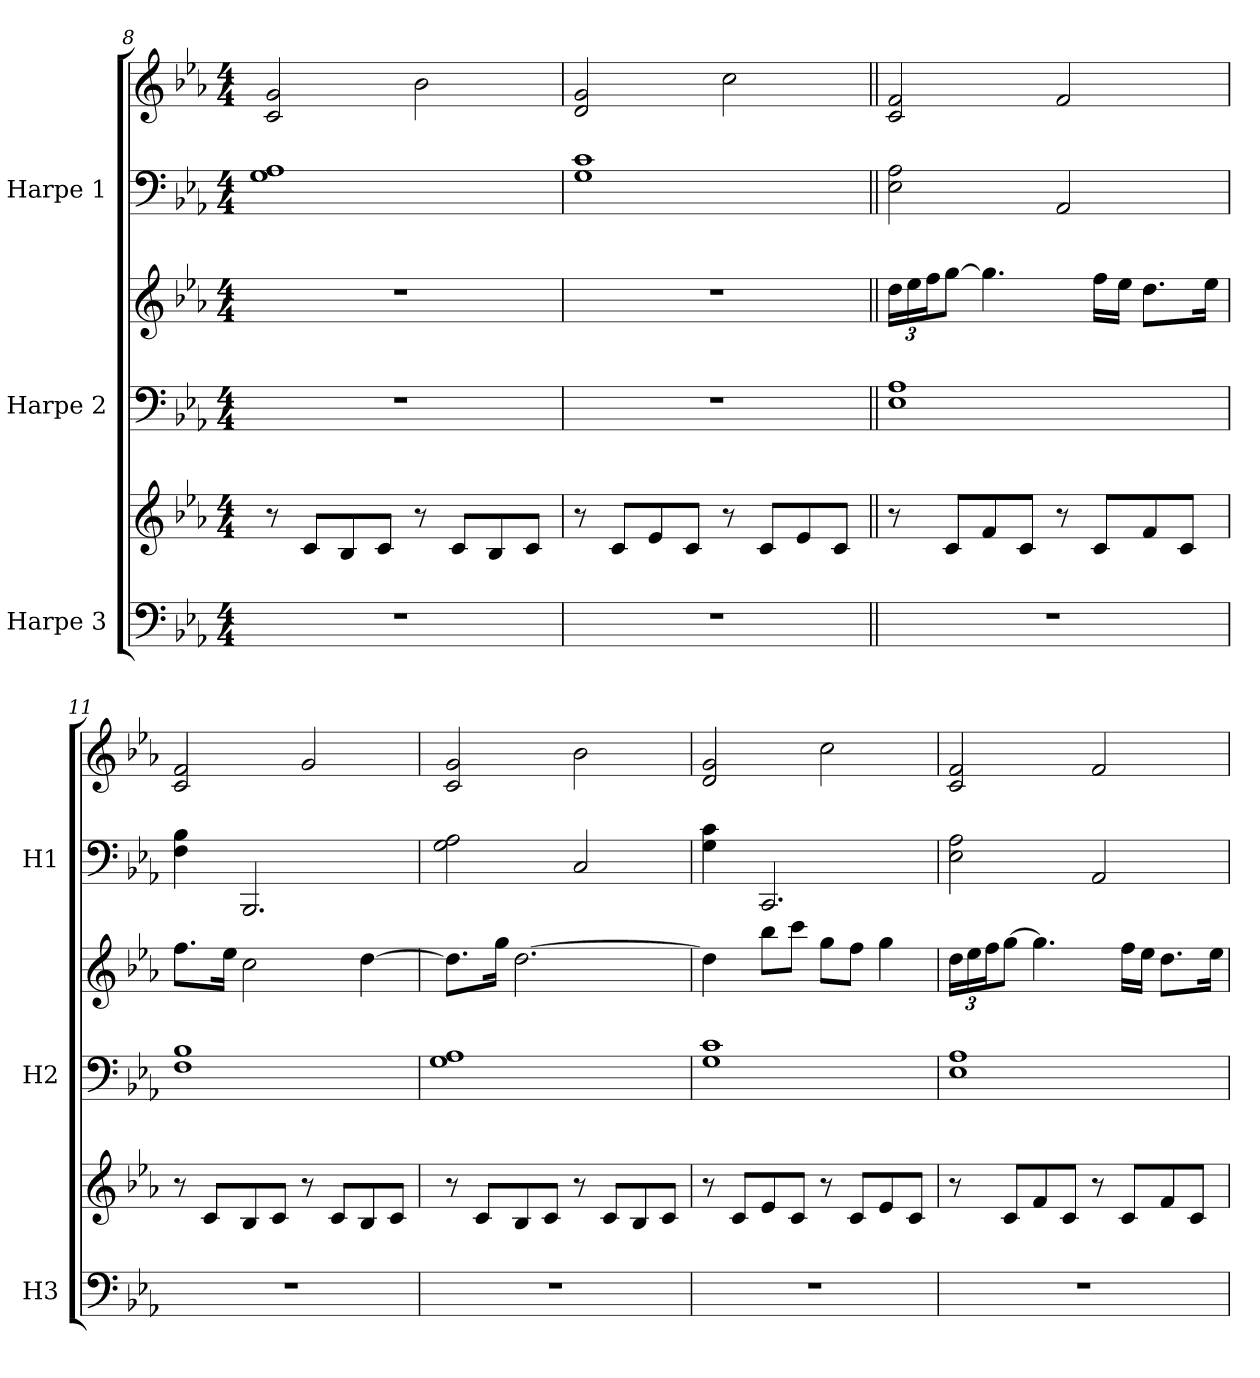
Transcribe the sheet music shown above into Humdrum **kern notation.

**kern	**kern	**kern	**kern	**kern	**kern
*part3	*part3	*part2	*part2	*part1	*part1
*staff6	*staff5	*staff4	*staff3	*staff2	*staff1
*I"Harpe 3	*	*I"Harpe 2	*	*I"Harpe 1	*
*I'H3	*	*I'H2	*	*I'H1	*
*clefF4	*clefG2	*clefF4	*clefG2	*clefF4	*clefG2
*k[b-e-a-]	*k[b-e-a-]	*k[b-e-a-]	*k[b-e-a-]	*k[b-e-a-]	*k[b-e-a-]
*M4/4	*M4/4	*M4/4	*M4/4	*M4/4	*M4/4
=8	=8	=8	=8	=8	=8
1r	8r	1r	1r	1G 1A-	2c/ 2g/
.	8c/L	.	.	.	.
.	8B-/	.	.	.	.
.	8c/J	.	.	.	.
.	8r	.	.	.	2b-<\
.	8c/L	.	.	.	.
.	8B-/	.	.	.	.
.	8c/J	.	.	.	.
=9	=9	=9	=9	=9	=9
1r	8r	1r	1r	1G 1c	2d/ 2g/
.	8c/L	.	.	.	.
.	8e-/	.	.	.	.
.	8c/J	.	.	.	.
.	8r	.	.	.	2cc\
.	8c/L	.	.	.	.
.	8e-/	.	.	.	.
.	8c/J	.	.	.	.
!!LO:LB:g=z
=10||	=10||	=10||	=10||	=10||	=10||
*	*	*	*Xbrackettup	*	*
1r	8r	1E- 1A-	24dd\LL	2E-\ 2A-\	2c/ 2f/
.	.	.	24ee-\	.	.
.	.	.	24ff\J	.	.
.	8c/L	.	[8gg\J	.	.
.	8f/	.	4.gg\]	.	.
.	8c/J	.	.	.	.
.	8r	.	.	2AA-/	2f</
.	8c/L	.	16ff\LL	.	.
.	.	.	16ee-\JJ	.	.
.	8f/	.	8.dd\L	.	.
.	8c/J	.	.	.	.
.	.	.	16ee-\Jk	.	.
=11	=11	=11	=11	=11	=11
1r	8r	1F 1B-	8.ff\L	4F\ 4B-\	2c/ 2f/
.	8c/L	.	.	.	.
.	.	.	16ee-\Jk	.	.
.	8B-/	.	2cc\	2.BBB-/	.
.	8c/J	.	.	.	.
.	8r	.	.	.	2g</
.	8c/L	.	.	.	.
.	8B-/	.	[4dd\	.	.
.	8c/J	.	.	.	.
=12	=12	=12	=12	=12	=12
1r	8r	1G 1A-	8.dd\L]	2G\ 2A-\	2c/ 2g/
.	8c/L	.	.	.	.
.	.	.	16gg\Jk	.	.
.	8B-/	.	[2.dd\	.	.
.	8c/J	.	.	.	.
.	8r	.	.	2C/	2b-<\
.	8c/L	.	.	.	.
.	8B-/	.	.	.	.
.	8c/J	.	.	.	.
=13	=13	=13	=13	=13	=13
1r	8r	1G 1c	4dd\]	4G\ 4c\	2d/ 2g/
.	8c/L	.	.	.	.
.	8e-/	.	8bb-\L	2.CC/	.
.	8c/J	.	8ccc\J	.	.
.	8r	.	8gg\L	.	2cc\
.	8c/L	.	8ff\J	.	.
.	8e-/	.	4gg\	.	.
.	8c/J	.	.	.	.
=14	=14	=14	=14	=14	=14
1r	8r	1E- 1A-	24dd\LL	2E-\ 2A-\	2c/ 2f/
.	.	.	24ee-\	.	.
.	.	.	24ff\J	.	.
.	8c/L	.	[8gg\J	.	.
.	8f/	.	4.gg\]	.	.
.	8c/J	.	.	.	.
.	8r	.	.	2AA-/	2f</
.	8c/L	.	16ff\LL	.	.
.	.	.	16ee-\JJ	.	.
.	8f/	.	8.dd\L	.	.
.	8c/J	.	.	.	.
.	.	.	16ee-\Jk	.	.
=	=	=	=	=	=
*-	*-	*-	*-	*-	*-
